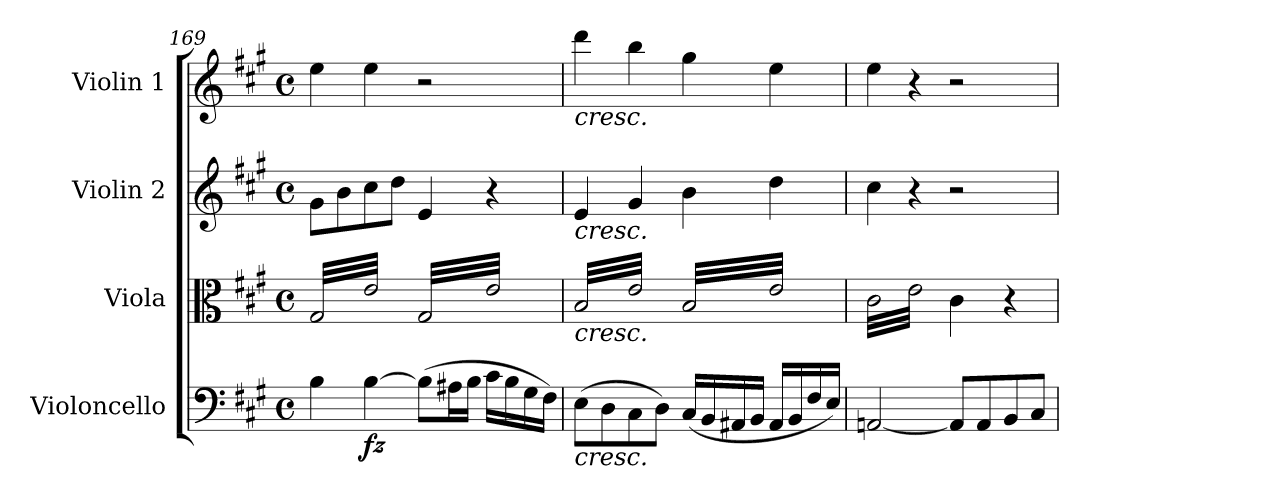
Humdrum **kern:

**kern	**dynam	**kern	**kern	**kern
*part4	*part4	*part3	*part2	*part1
*staff4	*staff4	*staff3	*staff2	*staff1
*I"Violoncello	*	*I"Viola	*I"Violin 2	*I"Violin 1
*I'Vc	*	*I'Vla	*I'Vln	*I'Vln
!!LO:LB:g=z
*clefF4	*	*clefC3	*clefG2	*clefG2
*k[f#c#g#]	*	*k[f#c#g#]	*k[f#c#g#]	*k[f#c#g#]
*M4/4	*	*M4/4	*M4/4	*M4/4
*met(c)	*	*met(c)	*met(c)	*met(c)
=169	=169	=169	=169	=169
*	*	*tremolo	*	*
4B\	.	(32G#/LLL	8g#\L	4ee\
.	.	32e/)	.	.
.	.	32G#/	.	.
.	.	32e/)	.	.
.	.	32G#/	8b\	.
.	.	32e/)	.	.
.	.	32G#/	.	.
.	.	32e/)	.	.
!	!LO:DY:b	!	!	!
[4B\	fz	32G#/	8cc#\	4ee\
.	.	32e/)	.	.
.	.	32G#/	.	.
.	.	32e/)	.	.
.	.	32G#/	8dd\J	.
.	.	32e/)	.	.
.	.	32G#/	.	.
.	.	32e/)JJJ	.	.
(8B\L]	.	(32G#/LLL	4e/	2r
.	.	32e/)	.	.
.	.	32G#/	.	.
.	.	32e/)	.	.
16A#X\L	.	32G#/	.	.
.	.	32e/)	.	.
16B\JJ	.	32G#/	.	.
.	.	32e/)	.	.
16c#\LL	.	32G#/	4r	.
.	.	32e/)	.	.
16B\	.	32G#/	.	.
.	.	32e/)	.	.
16G#\	.	32G#/	.	.
.	.	32e/)	.	.
16F#\JJ)	.	32G#/	.	.
.	.	32e/)JJJ	.	.
=170	=170	=170	=170	=170
!	!	!	!	!LO:TX:b:i:t=cresc.
!	!	!	!LO:TX:b:i:t=cresc.	!
!	!	!LO:TX:b:i:t=cresc.	!	!
!LO:TX:b:i:t=cresc.	!	!	!	!
(8E\L	.	(32B/LLL	4e/	4ddd\
.	.	32e/)	.	.
.	.	32B/	.	.
.	.	32e/)	.	.
8D\	.	32B/	.	.
.	.	32e/)	.	.
.	.	32B/	.	.
.	.	32e/)	.	.
8C#\	.	32B/	4g#/	4bb\
.	.	32e/)	.	.
.	.	32B/	.	.
.	.	32e/)	.	.
8D\J)	.	32B/	.	.
.	.	32e/)	.	.
.	.	32B/	.	.
.	.	32e/)JJJ	.	.
(16C#/LL	.	(32B/LLL	4b\	4gg#\
.	.	32e/)	.	.
16BB/	.	32B/	.	.
.	.	32e/)	.	.
16AA#X/	.	32B/	.	.
.	.	32e/)	.	.
16BB/JJ	.	32B/	.	.
.	.	32e/)	.	.
16AA#/LL	.	32B/	4dd\	4ee\
.	.	32e/)	.	.
16BB/	.	32B/	.	.
.	.	32e/)	.	.
16F#/	.	32B/	.	.
.	.	32e/)	.	.
16E/JJ)	.	32B/	.	.
.	.	32e/)JJJ	.	.
=171	=171	=171	=171	=171
[2AAn/	.	(32c#\LLL	4cc#\	4ee\
.	.	32e\)	.	.
.	.	32c#\	.	.
.	.	32e\)	.	.
.	.	32c#\	.	.
.	.	32e\)	.	.
.	.	32c#\	.	.
.	.	32e\)	.	.
.	.	32c#\	4r	4r
.	.	32e\)	.	.
.	.	32c#\	.	.
.	.	32e\)	.	.
.	.	32c#\	.	.
.	.	32e\)	.	.
.	.	32c#\	.	.
.	.	32e\)JJJ	.	.
*	*	*Xtremolo	*	*
8AA/L]	.	4c#\	2r	2r
.	.	.	.	.
.	.	.	.	.
.	.	.	.	.
8AA/	.	.	.	.
.	.	.	.	.
.	.	.	.	.
.	.	.	.	.
8BB/	.	4r	.	.
8C#/J	.	.	.	.
=	=	=	=	=
*-	*-	*-	*-	*-
